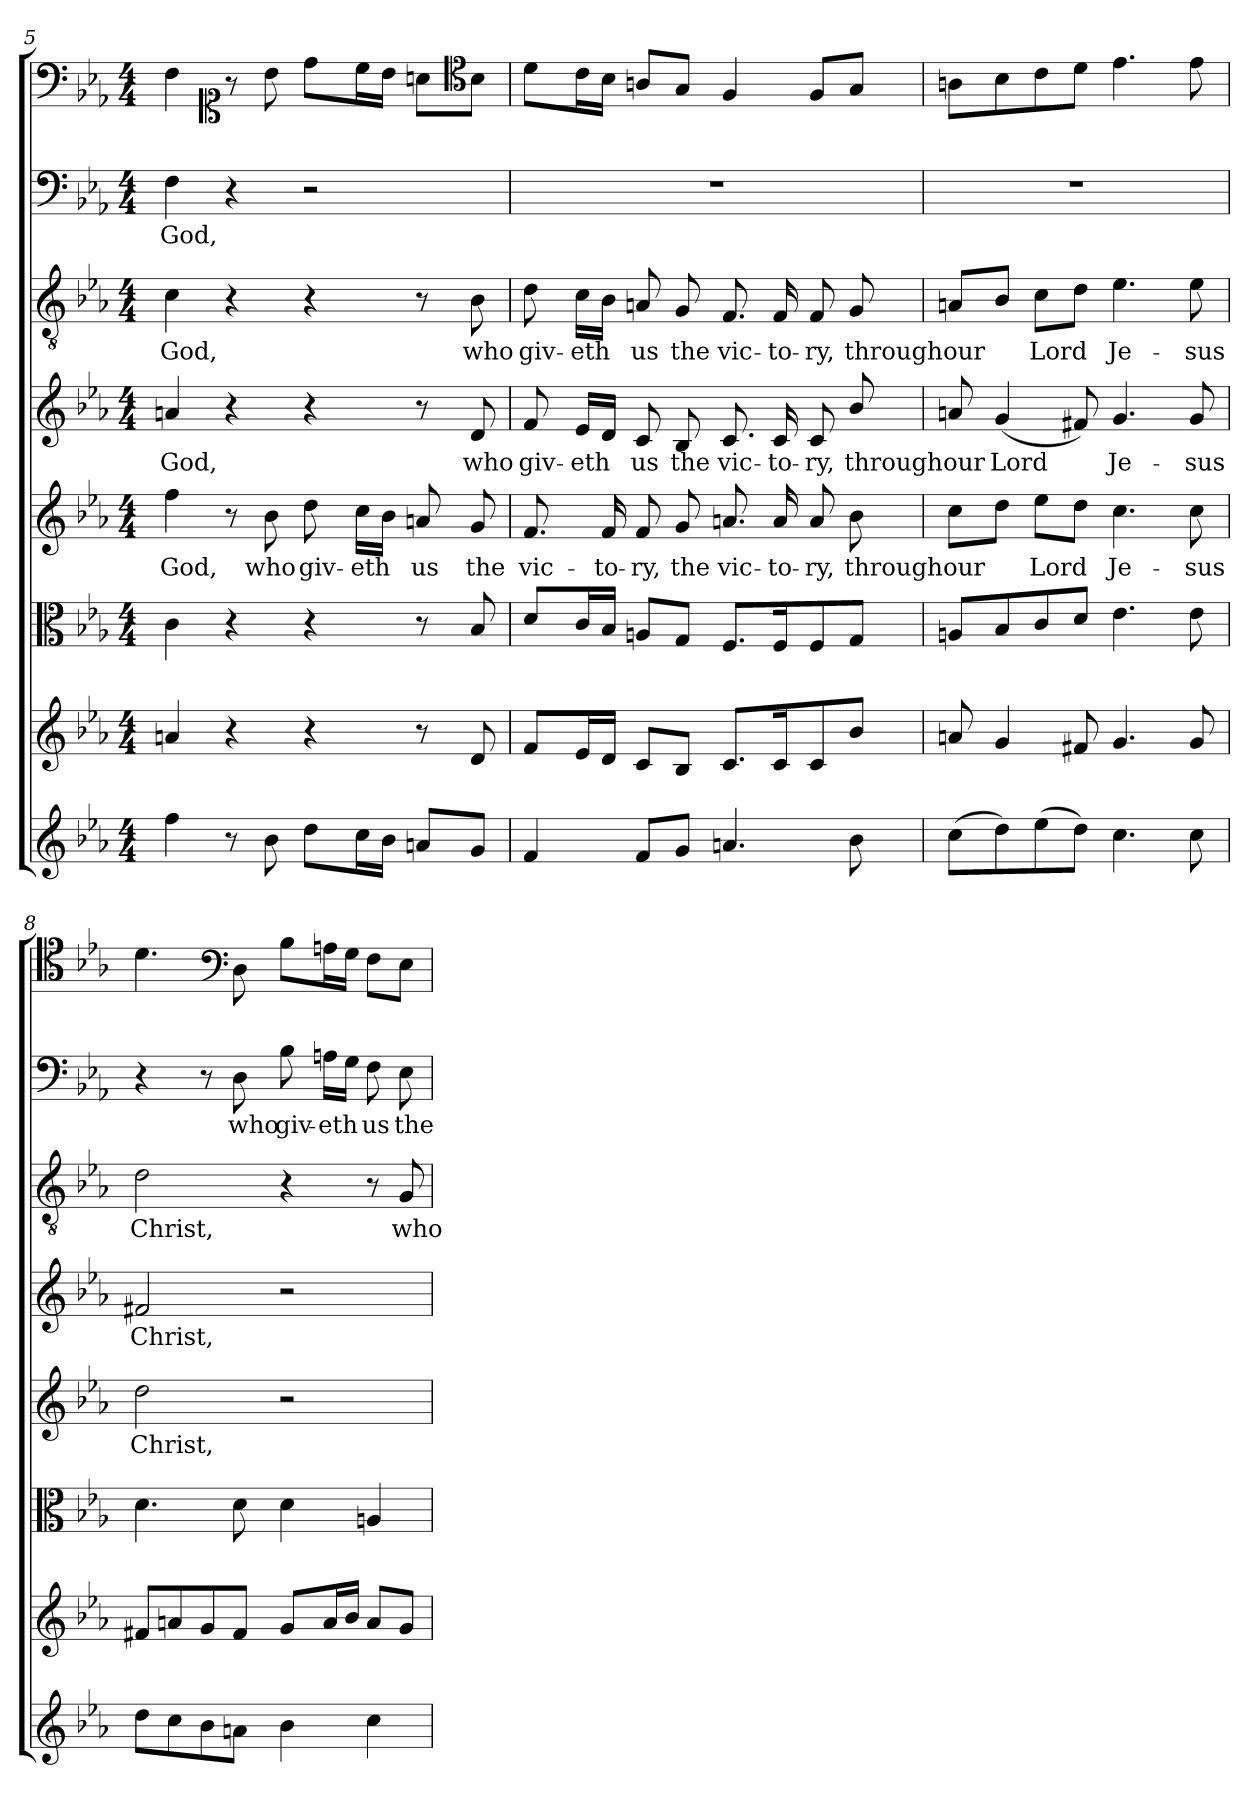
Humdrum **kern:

**kern	**kern	**kern	**kern	**text	**kern	**text	**kern	**text	**kern	**text	**kern
*part8	*part7	*part6	*part5	*part5	*part4	*part4	*part3	*part3	*part2	*part2	*part1
*staff8	*staff7	*staff6	*staff5	*staff5	*staff4	*staff4	*staff3	*staff3	*staff2	*staff2	*staff1
*clefG2	*clefG2	*clefC3	*clefG2	*	*clefG2	*	*clefGv2	*	*clefF4	*	*clefF4
*k[b-e-a-]	*k[b-e-a-]	*k[b-e-a-]	*k[b-e-a-]	*	*k[b-e-a-]	*	*k[b-e-a-]	*	*k[b-e-a-]	*	*k[b-e-a-]
*E-:	*E-:	*E-:	*E-:	*	*E-:	*	*E-:	*	*E-:	*	*E-:
*M4/4	*M4/4	*M4/4	*M4/4	*	*M4/4	*	*M4/4	*	*M4/4	*	*M4/4
=5	=5	=5	=5	=5	=5	=5	=5	=5	=5	=5	=5
4ff\	4an/	4c\	4ff\	God,	4an/	God,	4c\	God,	4F\	God,	4F\
*	*	*	*	*	*	*	*	*	*	*	*clefC1
8r	4r	4r	8r	.	4r	.	4r	.	4r	.	8r
8b-\	.	.	8b-\	who	.	.	.	.	.	.	8b-\
8dd\L	4r	4r	8dd\	giv-	4r	.	4r	.	2r	.	8dd\L
16cc\L	.	.	16cc\LL	-eth	.	.	.	.	.	.	16cc\L
16b-\JJ	.	.	16b-\JJ	.	.	.	.	.	.	.	16b-\JJ
8an/L	8r	8r	8an/	us	8r	.	8r	.	.	.	8an\L
*	*	*	*	*	*	*	*	*	*	*	*clefC4
8g/J	8d/	8B-/	8g/	the	8d/	who	8B-\	who	.	.	8B-\J
=6	=6	=6	=6	=6	=6	=6	=6	=6	=6	=6	=6
4f/	8f/L	8d/L	8.f/	vic-	8f/	giv-	8d\	giv-	1r	.	8d\L
.	16e-/L	16c/L	.	.	16e-/LL	-eth	16c\LL	-eth	.	.	16c\L
.	16d/JJ	16B-/JJ	16f/	-to-	16d/JJ	.	16B-\JJ	.	.	.	16B-\JJ
8f/L	8c/L	8An/L	8f/	-ry,	8c/	us	8An/	us	.	.	8An/L
8g/J	8B-/J	8G/J	8g/	the	8B-/	the	8G/	the	.	.	8G/J
4.an/	8.c/L	8.F/L	8.an/	vic-	8.c/	vic-	8.F/	vic-	.	.	4F/
.	16c/K	16F/K	16a/	-to-	16c/	-to-	16F/	-to-	.	.	.
.	8c/	8F/	8a/	-ry,	8c/	-ry,	8F/	-ry,	.	.	8F/L
8b-\	8b-/J	8G/J	8b-\	through	8b-/	through	8G/	through	.	.	8G/J
=7	=7	=7	=7	=7	=7	=7	=7	=7	=7	=7	=7
(8cc\L	8an/	8An/L	8cc\L	our	8an/	our	8An/L	our	1r	.	8An\L
8dd\)	4g/	8B-/	8dd\J	.	(4g/	Lord	8B-/J	.	.	.	8B-\
(8ee-\	.	8c/	8ee-\L	Lord	.	.	8c\L	Lord	.	.	8c\
8dd\J)	8f#X/	8d/J	8dd\J	.	8f#X/)	.	8d\J	.	.	.	8d\J
4.cc\	4.g/	4.e-\	4.cc\	Je-	4.g/	Je-	4.e-\	Je-	.	.	4.e-\
8cc\	8g/	8e-\	8cc\	-sus	8g/	-sus	8e-\	-sus	.	.	8e-\
=8	=8	=8	=8	=8	=8	=8	=8	=8	=8	=8	=8
8dd\L	8f#X/L	4.d\	2dd\	Christ,	2f#X/	Christ,	2d\	Christ,	4r	.	4.d\
8cc\	8an/	.	.	.	.	.	.	.	.	.	.
8b-\	8g/	.	.	.	.	.	.	.	8r	.	.
*	*	*	*	*	*	*	*	*	*	*	*clefF4
8an\J	8f#/J	8d\	.	.	.	.	.	.	8D\	who	8D\
4b-\	8g/L	4d\	2r	.	2r	.	4r	.	8B-\	giv-	8B-\L
.	16a/L	.	.	.	.	.	.	.	16An\LL	-eth	16An\L
.	16b-/JJ	.	.	.	.	.	.	.	16G\JJ	.	16G\JJ
4cc\	8a/L	4An/	.	.	.	.	8r	.	8F\	us	8F\L
.	8g/J	.	.	.	.	.	8G/	who	8E-\	the	8E-\J
=	=	=	=	=	=	=	=	=	=	=	=
*-	*-	*-	*-	*-	*-	*-	*-	*-	*-	*-	*-
